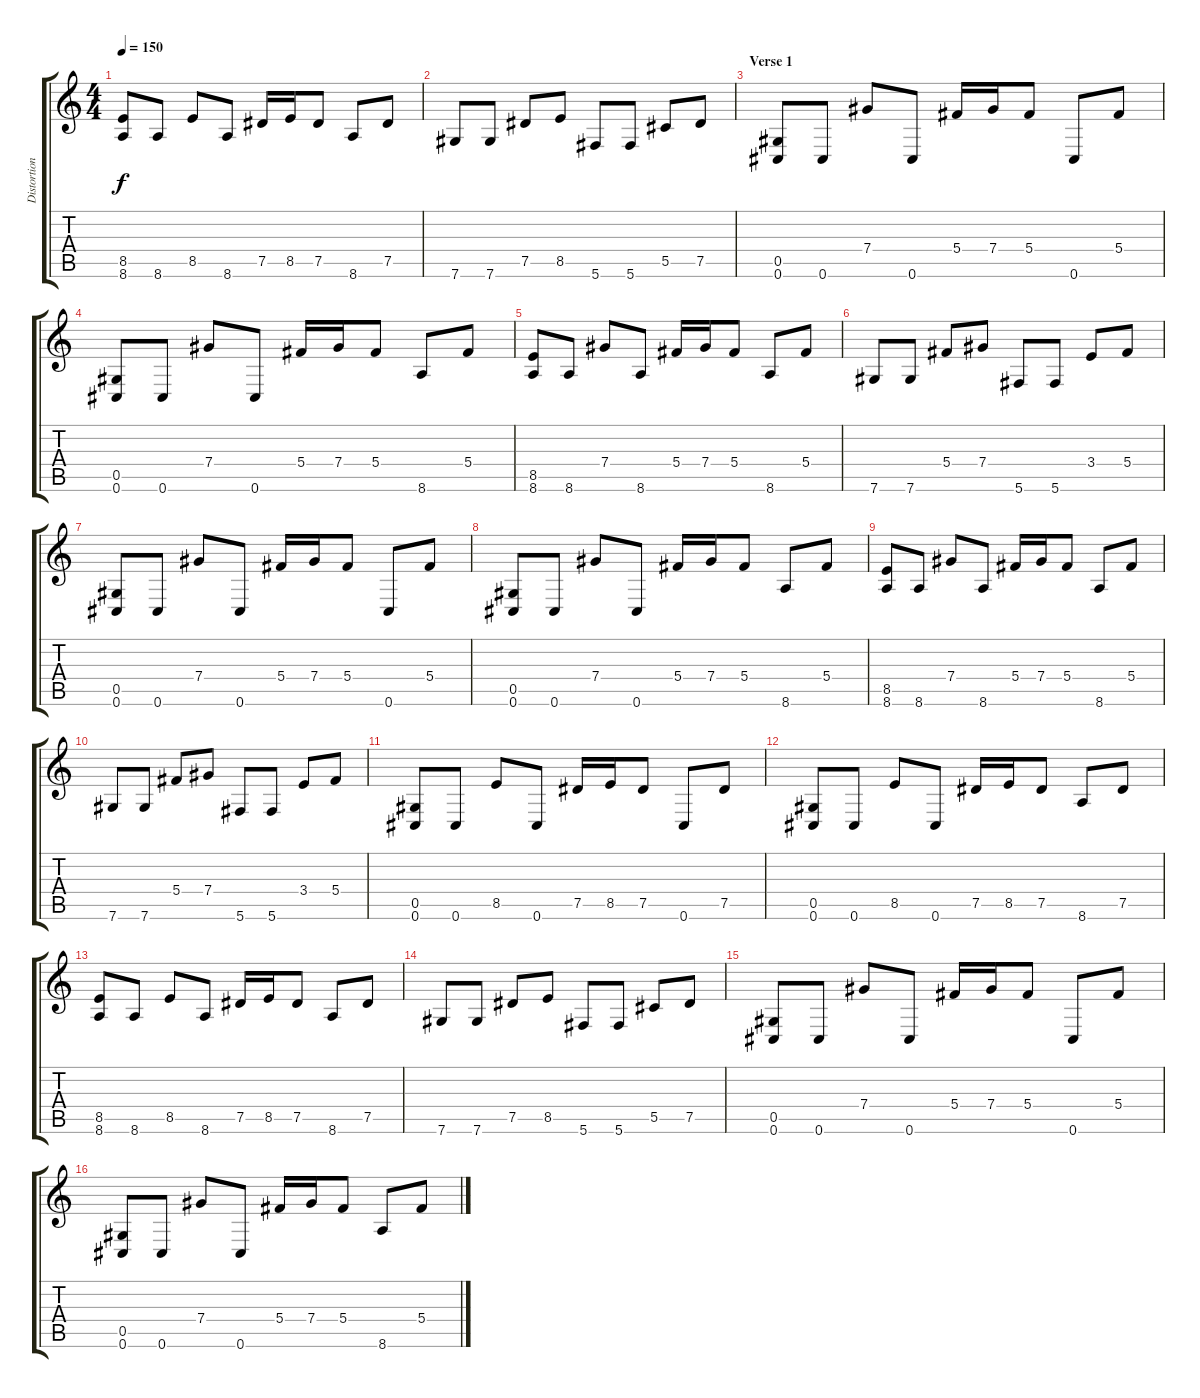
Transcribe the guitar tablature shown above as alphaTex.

\track ("Distortion 1" "Distortion") {instrument distortionguitar}
\staff {score tabs}
\tuning (Eb4 Bb3 Gb3 Db3 Ab2 Db2) {hide}
\ts (4 4)
\tempo 150
\clef g2
\ks c
(8.5 8.6).8{dy f} 8.6.8 8.5.8 8.6.8 7.5.16 8.5.16 7.5.8 8.6.8 7.5.8 |
7.6.8 7.6.8 7.5.8 8.5.8 5.6.8 5.6.8 5.5.8 7.5.8 |
\section ("" "Verse 1")
(0.5 0.6).8 0.6.8 7.4.8 0.6.8 5.4.16 7.4.16 5.4.8 0.6.8 5.4.8 |
(0.5 0.6).8 0.6.8 7.4.8 0.6.8 5.4.16 7.4.16 5.4.8 8.6.8 5.4.8 |
(8.5 8.6).8 8.6.8 7.4.8 8.6.8 5.4.16 7.4.16 5.4.8 8.6.8 5.4.8 |
7.6.8 7.6.8 5.4.8 7.4.8 5.6.8 5.6.8 3.4.8 5.4.8 |
(0.5 0.6).8 0.6.8 7.4.8 0.6.8 5.4.16 7.4.16 5.4.8 0.6.8 5.4.8 |
(0.5 0.6).8 0.6.8 7.4.8 0.6.8 5.4.16 7.4.16 5.4.8 8.6.8 5.4.8 |
(8.5 8.6).8 8.6.8 7.4.8 8.6.8 5.4.16 7.4.16 5.4.8 8.6.8 5.4.8 |
7.6.8 7.6.8 5.4.8 7.4.8 5.6.8 5.6.8 3.4.8 5.4.8 |
(0.5 0.6).8 0.6.8 8.5.8 0.6.8 7.5.16 8.5.16 7.5.8 0.6.8 7.5.8 |
(0.5 0.6).8 0.6.8 8.5.8 0.6.8 7.5.16 8.5.16 7.5.8 8.6.8 7.5.8 |
(8.5 8.6).8 8.6.8 8.5.8 8.6.8 7.5.16 8.5.16 7.5.8 8.6.8 7.5.8 |
7.6.8 7.6.8 7.5.8 8.5.8 5.6.8 5.6.8 5.5.8 7.5.8 |
(0.5 0.6).8 0.6.8 7.4.8 0.6.8 5.4.16 7.4.16 5.4.8 0.6.8 5.4.8 |
(0.5 0.6).8 0.6.8 7.4.8 0.6.8 5.4.16 7.4.16 5.4.8 8.6.8 5.4.8
